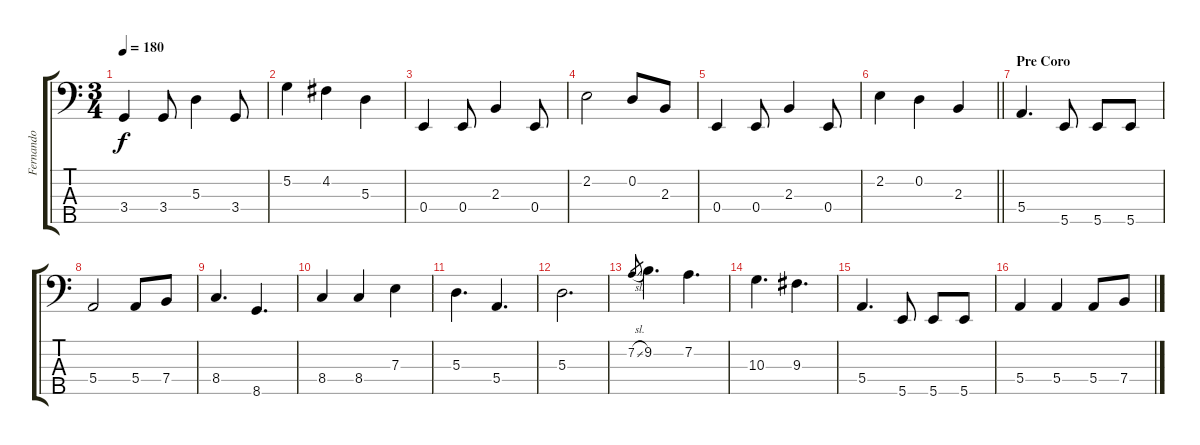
\track ("Fernando" "Fernando") {instrument fretlessbass}
\staff {score tabs}
\tuning (G2 D2 A1 E1 B0) {hide}
\ts (3 4)
\tempo 180
\clef f4
\ks c
3.4.4{dy f} 3.4.8 5.3.4 3.4.8 |
5.2.4 4.2.4 5.3.4 |
0.4.4 0.4.8 2.3.4 0.4.8 |
2.2.2 0.2.8 2.3.8 |
0.4.4 0.4.8 2.3.4 0.4.8 |
\barLineRight lightlight
2.2.4 0.2.4 2.3.4 |
\section ("" "Pre Coro")
5.4.4{d} 5.5.8 5.5.8 5.5.8 |
5.4.2 5.4.8 7.4.8 |
8.4.4{d} 8.5.4{d} |
8.4.4 8.4.4 7.3.4 |
5.3.4{d} 5.4.4{d} |
5.3.2{d} |
7.2{sl}.8{gr} 9.2.4{d} 7.2.4{d} |
10.3.4{d} 9.3.4{d} |
5.4.4{d} 5.5.8 5.5.8 5.5.8 |
5.4.4 5.4.4 5.4.8 7.4.8
